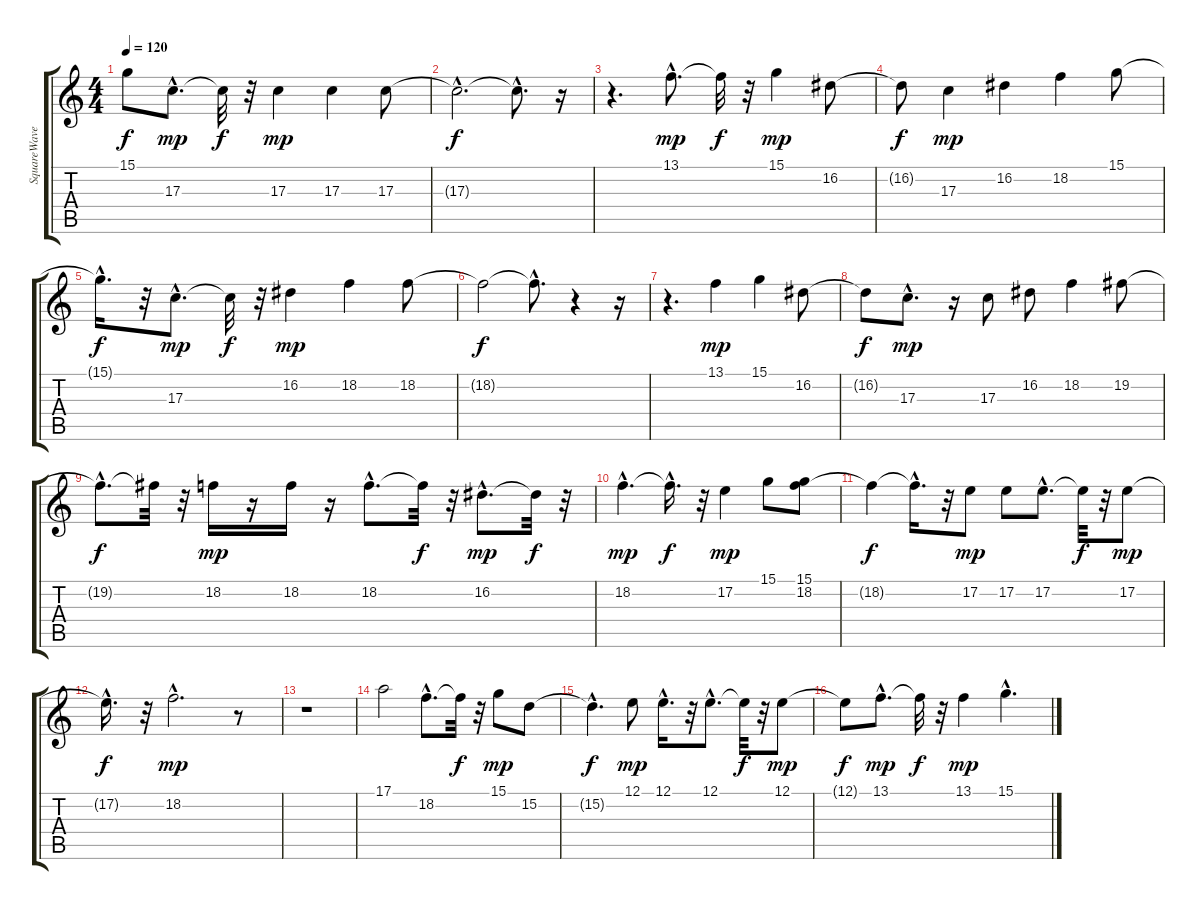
\track ("SquareWave" "SquareWave") {instrument lead1square}
\staff {score tabs}
\tuning (E4 B3 G3 D3 A2 E2) {hide}
\ts (4 4)
\tempo 120
\clef g2
\ks c
15.1{t}.8{dy f} 17.3{hac}.8{d dy mp} 17.3{t}.32{dy f} r.32 17.3.4{dy mp} 17.3.4 17.3.8 |
17.3{hac t}.2{d dy f} 17.3{hac t}.8{d} r.16 |
r.4{d} 13.1{hac}.8{d dy mp} 13.1{t}.32{dy f} r.32 15.1.4{dy mp} 16.2.8 |
16.2{t}.8{dy f} 17.3.4{dy mp} 16.2.4 18.2.4 15.1.8 |
15.1{hac t}.16{d dy f} r.32 17.3{hac}.8{d dy mp} 17.3{t}.32{dy f} r.32 16.2.4{dy mp} 18.2.4 18.2.8 |
18.2{t}.2{dy f} 18.2{hac t}.8{d} r.4 r.16 |
r.4{d} 13.1.4{dy mp} 15.1.4 16.2.8 |
16.2{t}.8{dy f} 17.3{hac}.8{d dy mp} r.16 17.3.8 16.2.8 18.2.4 19.2.8 |
19.2{hac t}.8{d dy f} 19.2{t}.32 r.32 18.2.16{dy mp} r.16 18.2.16 r.16 18.2{hac}.8{d} 18.2{t}.32{dy f} r.32 16.2{hac}.8{d dy mp} 16.2{t}.32{dy f} r.32 |
18.2{hac}.4{d dy mp} 18.2{hac t}.16{d dy f} r.32 17.2.4{dy mp} 15.1.8 (15.1 18.2).8 |
18.2{t}.4{dy f} 18.2{hac t}.16{d} r.32 17.2.8{dy mp} 17.2.8 17.2{hac}.8{d} 17.2{t}.32{dy f} r.32 17.2.8{dy mp} |
17.2{hac t}.16{d dy f} r.32 18.2{hac}.2{d dy mp} r.8 |
r.1 |
17.1.2 18.2{hac}.8{d} 18.2{t}.32{dy f} r.32 15.1.8{dy mp} 15.2.8 |
15.2{hac t}.4{d dy f} 12.1.8{dy mp} 12.1{hac}.16{d} r.32 12.1{hac}.8{d} 12.1{t}.32{dy f} r.32 12.1.8{dy mp} |
12.1{t}.8{dy f} 13.1{hac}.8{d dy mp} 13.1{t}.32{dy f} r.32 13.1.4{dy mp} 15.1{hac}.4{d}
